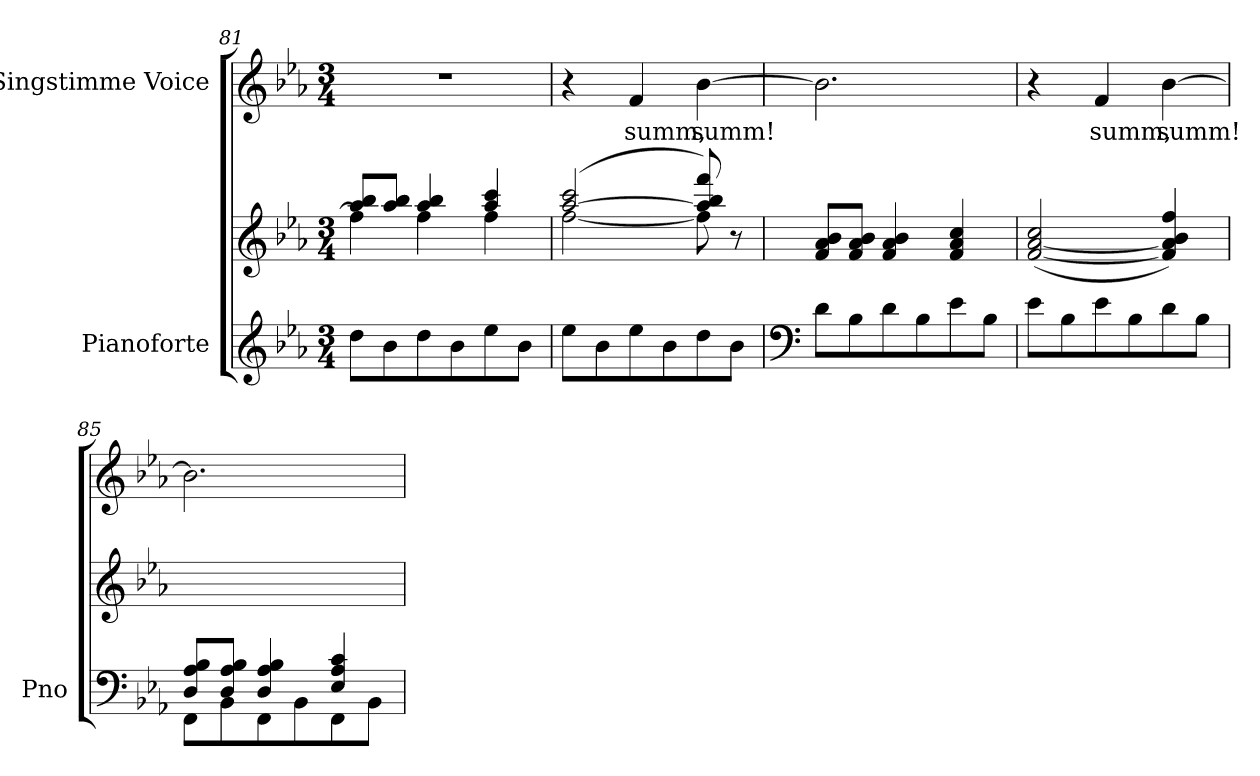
**kern	**kern	**kern	**text
*part2	*part2	*part1	*part1
*staff3	*staff2	*staff1	*staff1
*I"Pianoforte	*	*I"Singstimme Voice	*
*I'Pno	*	*	*
*clefG2	*clefG2	*clefG2	*
*k[b-e-a-]	*k[b-e-a-]	*k[b-e-a-]	*
*M3/4	*M3/4	*M3/4	*
=81	=81	=81	=81
*	*^	*	*
8dd\L	8aa-/ 8bb-/L	4ff\]	2.r	.
8b-\	8aa-/ 8bb-/J	.	.	.
8dd\	4aa-/ 4bb-/	4ff\	.	.
8b-\	.	.	.	.
8ee-\	4aa-/ 4ccc/	4ff\	.	.
8b-\J	.	.	.	.
=82	=82	=82	=82	=82
8ee-\L	([2aa-/ 2ccc/	[2ff\	4r	.
8b-\	.	.	.	.
!	!	!	!	!LO:LY:b
8ee-\	.	.	4f/	summ,
8b-\	.	.	.	.
!	!	!	!	!LO:LY:b
8dd\	8aa-/] 8bb-/ 8fff/)	8ff\]	[4b-\	summ!
8b-\J	8r	8ryy	.	.
*	*v	*v	*	*
!!LO:LB:g=z
=83	=83	=83	=83
*clefF4	*	*	*
8d\L	8f/ 8a-/ 8b-/L	2.b-\]	.
8B-\	8f/ 8a-/ 8b-/J	.	.
8d\	4f/ 4a-/ 4b-/	.	.
8B-\	.	.	.
8e-\	4f/ 4a-/ 4cc/	.	.
8B-\J	.	.	.
!!LO:PB:g=z
=84	=84	=84	=84
8e-\L	([2f/ [2a-/ 2cc/	4r	.
8B-\	.	.	.
!	!	!	!LO:LY:b
8e-\	.	4f/	summ,
8B-\	.	.	.
!	!	!	!LO:LY:b
8d\	4f/] 4a-/] 4b-/ 4ff/)	[4b-\	summ!
8B-\J	.	.	.
=85	=85	=85	=85
*^	*	*	*
8D/ 8A-/ 8B-/L	8FF\L	2.ryy	2.b-\]	.
8D/ 8A-/ 8B-/J	8BB-\	.	.	.
4D/ 4A-/ 4B-/	8FF\	.	.	.
.	8BB-\	.	.	.
4E-/ 4A-/ 4c/	8FF\	.	.	.
.	8BB-\J	.	.	.
*v	*v	*	*	*
=	=	=	=
*-	*-	*-	*-
